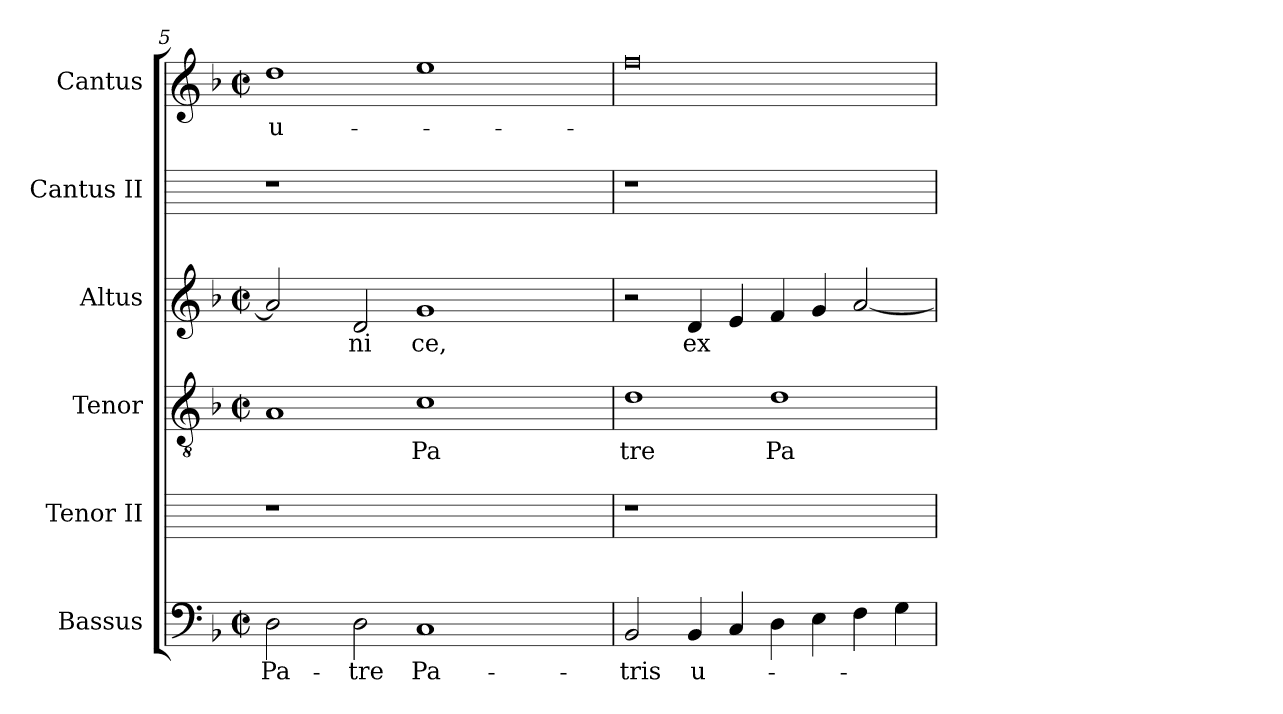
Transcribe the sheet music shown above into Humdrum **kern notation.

**kern	**text	**kern	**kern	**text	**kern	**text	**kern	**kern	**text
*part6	*part6	*part5	*part4	*part4	*part3	*part3	*part2	*part1	*part1
*staff6	*staff6	*staff5	*staff4	*staff4	*staff3	*staff3	*staff2	*staff1	*staff1
*I"Bassus	*	*I"Tenor II	*I"Tenor	*	*I"Altus	*	*I"Cantus II	*I"Cantus	*
*I'Bassus	*	*	*I'Tenor	*	*I'Altus	*	*I'Cantus II	*	*
!!LO:LB:g=z
*clefF4	*	*	*clefGv2	*	*clefG2	*	*	*clefG2	*
*k[b-]	*	*	*k[b-]	*	*k[b-]	*	*	*k[b-]	*
*F:	*	*	*F:	*	*F:	*	*	*F:	*
*M2/2	*	*	*M2/2	*	*M2/2	*	*	*M2/2	*
*met(c|)	*	*	*met(c|)	*	*met(c|)	*	*	*met(c|)	*
=5	=5	=5	=5	=5	=5	=5	=5	=5	=5
!	!LO:LY:b:cj	!	!	!	!	!	!	!	!LO:LY:b:cj
*	*	*	*^	*	*^	*	*	*	*
2D\	Pa-	1r	1A	64ryy	.	2a/]	16ryy	.	1r	1dd	u-
.	.	.	.	1ryy	.	.	.	.	.	.	.
.	.	.	.	.	.	.	64ryy	.	.	.	.
.	.	.	.	.	.	.	1ryy	.	.	.	.
!	!LO:LY:b:cj	!	!	!	!	!	!	!LO:LY:b:cj	!	!	!
2D\	-tre	.	.	.	.	2d/	.	ni	.	.	.
!	!LO:LY:b:cj	!	!	!	!LO:LY:b:cj	!	!	!LO:LY:b:cj	!	!	!
1C	Pa-	1ryy	1c	.	Pa	1g	.	ce,	1ryy	1ee	.
.	.	.	.	2ryy	.	.	.	.	.	.	.
.	.	.	.	.	.	.	2ryy	.	.	.	.
.	.	.	.	4ryy	.	.	.	.	.	.	.
.	.	.	.	.	.	.	4ryy	.	.	.	.
.	.	.	.	8...ryy	.	.	.	.	.	.	.
.	.	.	.	.	.	.	8ryy	.	.	.	.
.	.	.	.	.	.	.	32.ryy	.	.	.	.
=6	=6	=6	=6	=6	=6	=6	=6	=6	=6	=6	=6
!	!LO:LY:b:cj	!	!	!	!LO:LY:b:cj	!	!	!	!	!	!
*	*	*	*v	*v	*	*	*	*	*	*	*
*	*	*	*	*	*v	*v	*	*	*	*
2BB-/	-tris	1r	1d	tre	2r	.	1r	0ff	.
!	!LO:LY:b:cj	!	!	!	!	!LO:LY:b:cj	!	!	!
4BB-/	u-	.	.	.	4d/	ex	.	.	.
4C/	.	.	.	.	4e/	.	.	.	.
!	!	!	!	!LO:LY:b:cj	!	!	!	!	!
4D\	.	1ryy	1d	Pa	4f/	.	1ryy	.	.
4E\	.	.	.	.	4g/	.	.	.	.
4F\	.	.	.	.	[<2a/	.	.	.	.
4G\	.	.	.	.	.	.	.	.	.
=	=	=	=	=	=	=	=	=	=
*-	*-	*-	*-	*-	*-	*-	*-	*-	*-
